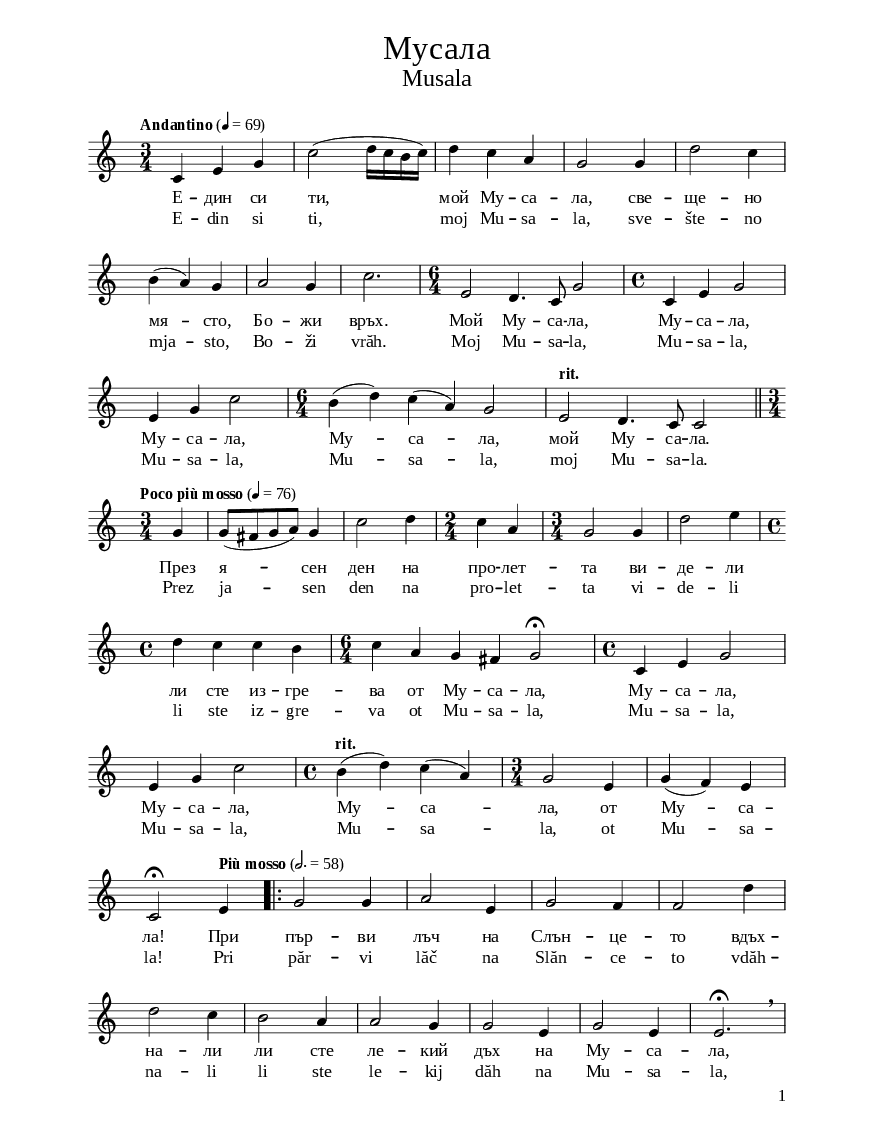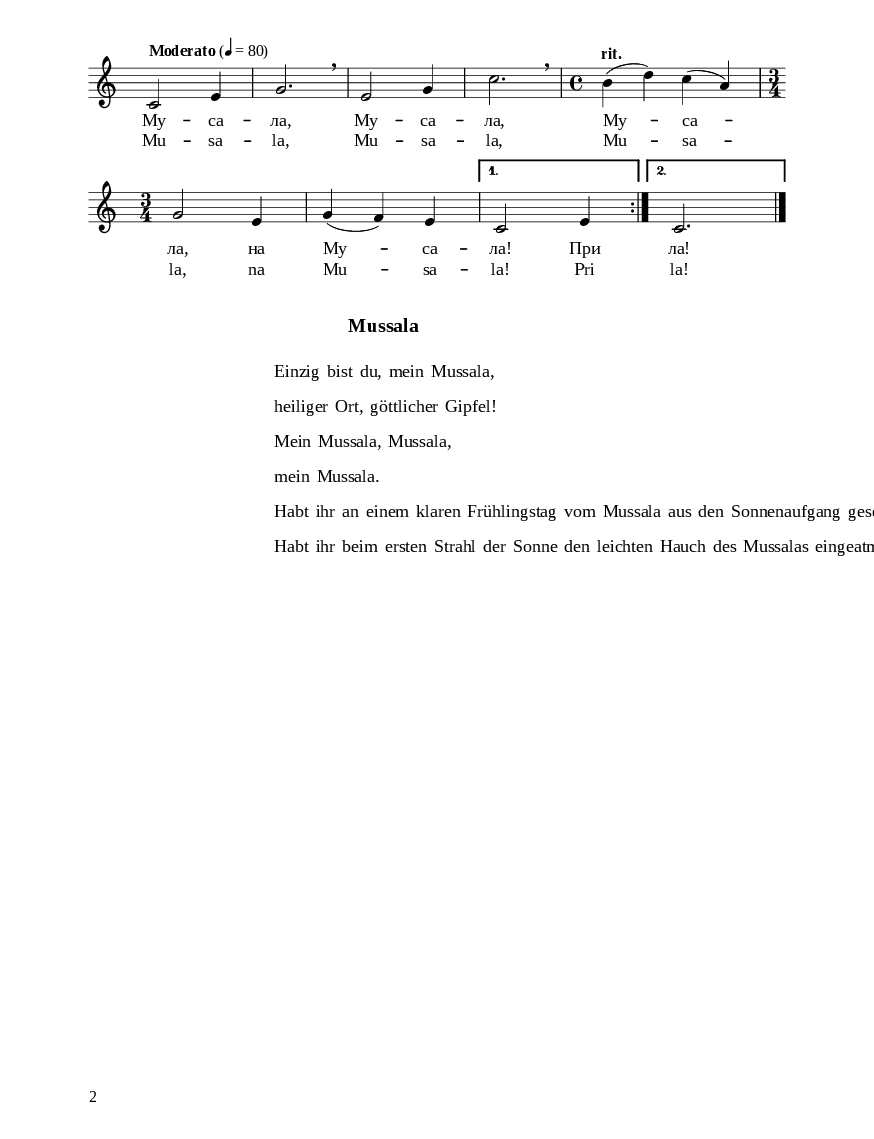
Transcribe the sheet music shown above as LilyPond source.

\version "2.24.1"

% include paper part and global functions
\include "include/globals.ily"

\bookpart {
  \label #'ref087
  \tocItem \markup "Мусала – Musala"

  \include "include/bookpart-paper.ily"
  \score {
    \include "include/score-layout.ily"

    \new Voice \absolute {
      \clef treble
      \key c \major
      \time 3/4
      \tempoFunc "Andantino" 4 "69"

      c'4 e'4 g'4 | c''2 ( d''16 c'' b' c'' ) |  d''4 c''4 a'4 | g'2 g'4 | d''2 c''4 \break |

      b'4 ( a'4 ) g'4 | a'2 g'4 | c''2.| \time 6/4 e'2 d'4. c'8 g'2 | \time 4/4 c'4 e'4  g'2  | \break

      e'4 g'4 c''2 |\time 6/4 b'4 ( d''4 ) c''4 ( a'4 ) g'2 \tempo "rit." | e'2 d'4. c'8 c'2 | \bar "||" \break

      \time 3/4 \partial 4

     
      \tempoFunc "Poco più mosso" 4 "76"
      g'4 | g'8 ( fis'8 g'8 a'8 ) g'4 | c''2 d''4 | \time 2/4 c''4 a'4 |\time 3/4 g'2 g'4 | d''2 e''4 |  \break

      \time 4/4 d''4 c'' c'' b' | \time 6/4 c''4 a' g' fis' g'2 \fermata | \time 4/4 c'4 e'4 g'2 | \break

      e'4 g'4 c''2  | \time 4/4 \tempo "        rit." b'4 ( d''4 ) c''4 ( a'4 ) | \time 3/4 g'2 e'4 | g'4 ( f'4 ) e'4 | \break

      c'2\fermata

      \tempoFunc "Più mosso" 2. "58"

      e'4 | \repeat volta 2 {
      g'2 g'4 | a'2 e'4 | g'2 f'4 f'2 d''4 |\break

      d''2 c''4 | b'2 a'4 | a'2 g'4 | g'2 e'4 | g'2 e'4 | e'2.\fermata \breathe \break

     \tempoFunc "Moderato" 4 "80"



     c'2 e'4 | g'2. \breathe | e'2 g'4 | c''2. \breathe | \time 4/4 \tempo "        rit." b'4 ( d''4 ) c''4 ( a'4 ) \break

     \time 3/4 g'2 e'4 | g'4 ( f'4 ) e'4
   } \alternative { { c'2 e'4 } {c'2. } } \bar "|."

 }



    \addlyrics {
      Е -- дин си ти, мой Му -- са -- ла, све -- ще -- но

      мя -- сто, Бо -- жи връх.  Мой Му -- са -- ла, Му -- са -- ла,

      Му -- са -- ла, Му -- са -- ла, мой Му -- са -- ла.

      През я -- сен ден на про -- лет -- та ви -- де -- ли

      ли сте из -- гре -- ва от Му -- са -- ла,    Му -- са -- ла,

      Му -- са -- ла,  Му -- са -- ла,  от Му -- са -- ла! При пър -- ви

      лъч на Слън -- це -- то вдъх -- на -- ли ли сте ле -- кий дъх на Му -- са -- ла,

      Му -- са -- ла, Му -- са -- ла, Му -- са -- ла, на Му -- са -- ла! При ла!
    }
    \addlyrics {
      E -- din si ti, moj Mu -- sa -- la, sve -- šte -- no

      mja -- sto, Bo -- ži vrăh.  Moj Mu -- sa -- la, Mu -- sa -- la,

      Mu -- sa -- la, Mu -- sa -- la, moj Mu -- sa -- la.

      Prez ja -- sen den na pro -- let -- ta vi -- de -- li

      li ste iz -- gre -- va ot Mu -- sa -- la,    Mu -- sa -- la,

      Mu -- sa -- la,  Mu -- sa -- la,  ot Mu -- sa -- la! Pri păr -- vi

      lăč na Slăn -- ce -- to vdăh -- na -- li li ste le -- kij dăh na Mu -- sa -- la,

      Mu -- sa -- la, Mu -- sa -- la, Mu -- sa -- la, na Mu -- sa -- la! Pri la!
    }

    \header {
      title = \titleFunc "Мусала" "Musala"
    }

    \midi{}

  } % score

  
  


  % include foreign translation(s) of the song
  \version "2.18.2"

%\markup {  \vspace #1.9 }

\markup {  \hspace #25   \huge\bold "Mussala"  }

\markup {
    \hspace #1
    \fontsize #+1 {
      
      \halign #-1.5 {
  
  
  \column {
     \line { " " } 
     


\line { " "Einzig bist du, mein Mussala,}

\line { " "heiliger Ort, göttlicher Gipfel!}

\line { " "Mein Mussala, Mussala,}

\line { " "mein Mussala.}

\line { " "Habt ihr an einem klaren Frühlingstag vom Mussala aus den Sonnenaufgang gesehen?!}

\line { " "Habt ihr beim ersten Strahl der Sonne den leichten Hauch des Mussalas eingeatmet?!}


     
     
     
      }
       
    }    
    }
}
%}
   
 
 


 
    
   
    
 
%--------------------------------------------------------------------- 


} % bookpart
